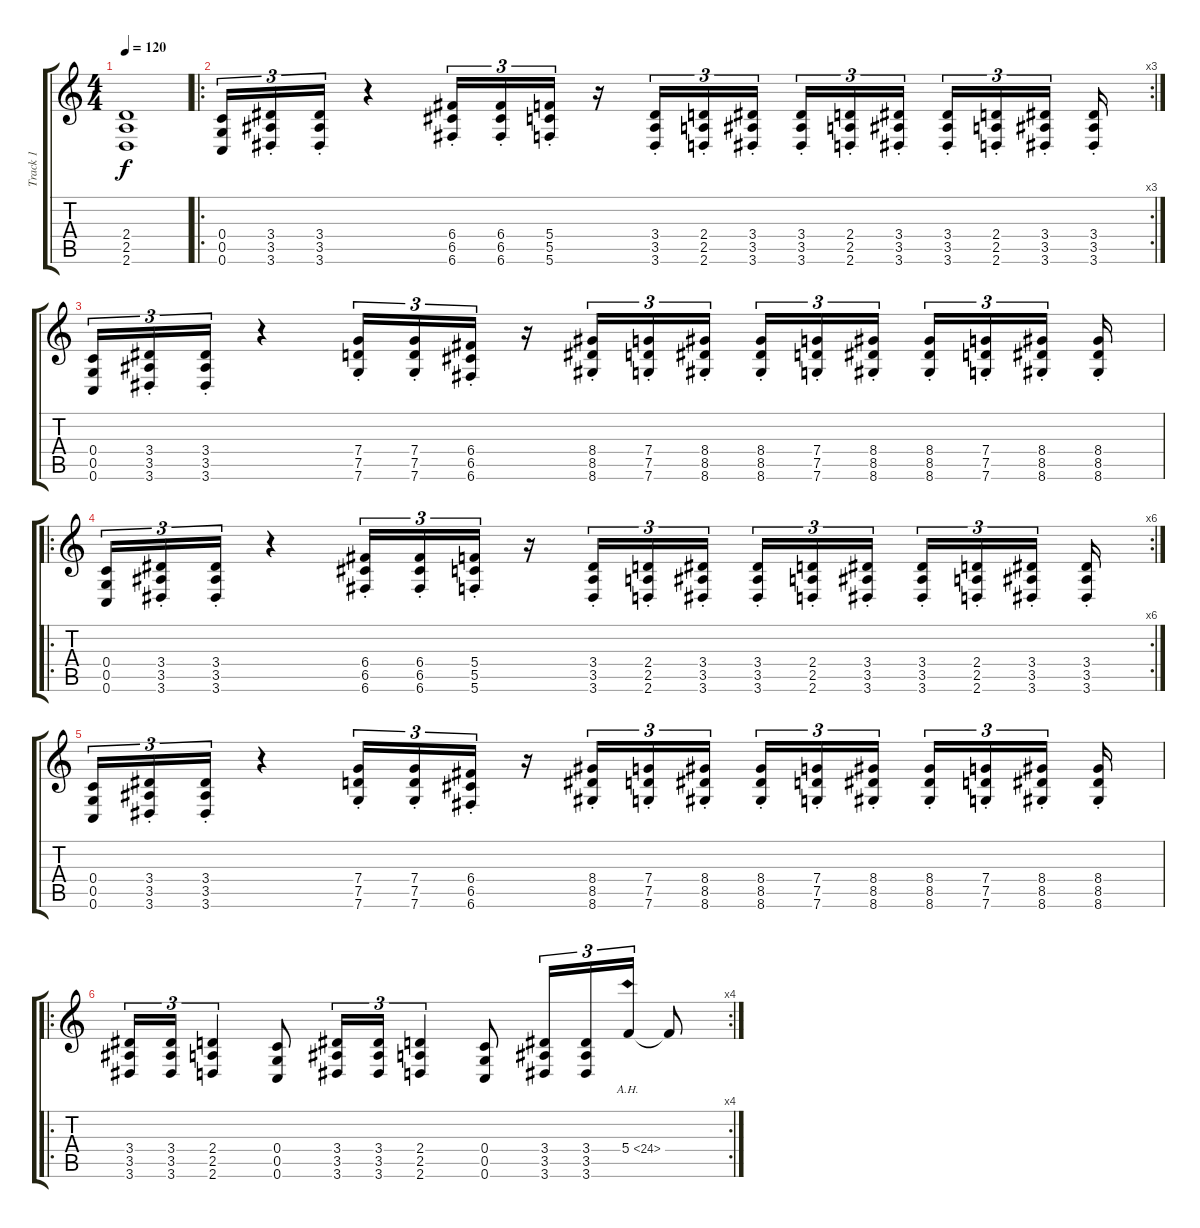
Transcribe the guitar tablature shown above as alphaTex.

\track ("Track 1" "Track 1") {instrument distortionguitar}
\staff {score tabs}
\tuning (D4 A3 F3 C3 G2 C2) {hide}
\ts (4 4)
\tempo 120
\clef g2
\ks c
(2.4{t} 2.5{t} 2.6{t}).1{dy f} |
\ro
\rc 3
(0.4 0.5 0.6).16{tu (3 2)} (3.4 3.5 3.6{st}).16{tu (3 2)} (3.4 3.5{st} 3.6{st}).16{tu (3 2)} r.4 (6.4 6.5 6.6{st}).16{tu (3 2)} (6.4 6.5 6.6{st}).16{tu (3 2)} (5.4 5.5 5.6{st}).16{tu (3 2)} r.16 (3.4 3.5 3.6{st}).16{tu (3 2)} (2.4 2.5 2.6{st}).16{tu (3 2)} (3.4 3.5 3.6{st}).16{tu (3 2) beam splitsecondary} (3.4 3.5 3.6{st}).16{tu (3 2)} (2.4 2.5 2.6{st}).16{tu (3 2)} (3.4 3.5 3.6{st}).16{tu (3 2) beam splitsecondary} (3.4 3.5 3.6{st}).16{tu (3 2)} (2.4 2.5 2.6{st}).16{tu (3 2)} (3.4 3.5 3.6{st}).16{tu (3 2) beam splitsecondary} (3.4 3.5 3.6{st}).16 |
(0.4 0.5 0.6).16{tu (3 2)} (3.4 3.5 3.6{st}).16{tu (3 2)} (3.4 3.5{st} 3.6{st}).16{tu (3 2)} r.4 (7.4 7.5 7.6{st}).16{tu (3 2)} (7.4 7.5 7.6{st}).16{tu (3 2)} (6.4 6.5 6.6{st}).16{tu (3 2)} r.16 (8.4 8.5 8.6{st}).16{tu (3 2)} (7.4 7.5 7.6{st}).16{tu (3 2)} (8.4 8.5 8.6{st}).16{tu (3 2) beam splitsecondary} (8.4 8.5 8.6{st}).16{tu (3 2)} (7.4 7.5 7.6{st}).16{tu (3 2)} (8.4 8.5 8.6{st}).16{tu (3 2) beam splitsecondary} (8.4 8.5 8.6{st}).16{tu (3 2)} (7.4 7.5 7.6{st}).16{tu (3 2)} (8.4 8.5 8.6{st}).16{tu (3 2) beam splitsecondary} (8.4 8.5 8.6{st}).16 |
\ro
\rc 6
(0.4 0.5 0.6).16{tu (3 2)} (3.4 3.5 3.6{st}).16{tu (3 2)} (3.4 3.5{st} 3.6{st}).16{tu (3 2)} r.4 (6.4 6.5 6.6{st}).16{tu (3 2)} (6.4 6.5 6.6{st}).16{tu (3 2)} (5.4 5.5 5.6{st}).16{tu (3 2)} r.16 (3.4 3.5 3.6{st}).16{tu (3 2)} (2.4 2.5 2.6{st}).16{tu (3 2)} (3.4 3.5 3.6{st}).16{tu (3 2) beam splitsecondary} (3.4 3.5 3.6{st}).16{tu (3 2)} (2.4 2.5 2.6{st}).16{tu (3 2)} (3.4 3.5 3.6{st}).16{tu (3 2) beam splitsecondary} (3.4 3.5 3.6{st}).16{tu (3 2)} (2.4 2.5 2.6{st}).16{tu (3 2)} (3.4 3.5 3.6{st}).16{tu (3 2) beam splitsecondary} (3.4 3.5 3.6{st}).16 |
(0.4 0.5 0.6).16{tu (3 2)} (3.4 3.5 3.6{st}).16{tu (3 2)} (3.4 3.5{st} 3.6{st}).16{tu (3 2)} r.4 (7.4 7.5 7.6{st}).16{tu (3 2)} (7.4 7.5 7.6{st}).16{tu (3 2)} (6.4 6.5 6.6{st}).16{tu (3 2)} r.16 (8.4 8.5 8.6{st}).16{tu (3 2)} (7.4 7.5 7.6{st}).16{tu (3 2)} (8.4 8.5 8.6{st}).16{tu (3 2) beam splitsecondary} (8.4 8.5 8.6{st}).16{tu (3 2)} (7.4 7.5 7.6{st}).16{tu (3 2)} (8.4 8.5 8.6{st}).16{tu (3 2) beam splitsecondary} (8.4 8.5 8.6{st}).16{tu (3 2)} (7.4 7.5 7.6{st}).16{tu (3 2)} (8.4 8.5 8.6{st}).16{tu (3 2) beam splitsecondary} (8.4 8.5 8.6{st}).16 |
\ro
\rc 4
(3.4 3.5 3.6).16{tu (3 2)} (3.4 3.5 3.6).16{tu (3 2)} (2.4 2.5 2.6).4{tu (3 2)} (0.4 0.5 0.6).8 (3.4 3.5 3.6).16{tu (3 2)} (3.4 3.5 3.6).16{tu (3 2)} (2.4 2.5 2.6).4{tu (3 2)} (0.4 0.5 0.6).8 (3.4 3.5 3.6).16{tu (3 2)} (3.4 3.5 3.6).16{tu (3 2)} 5.4{ah 19}.16{tu (3 2)} 5.4{t}.8
